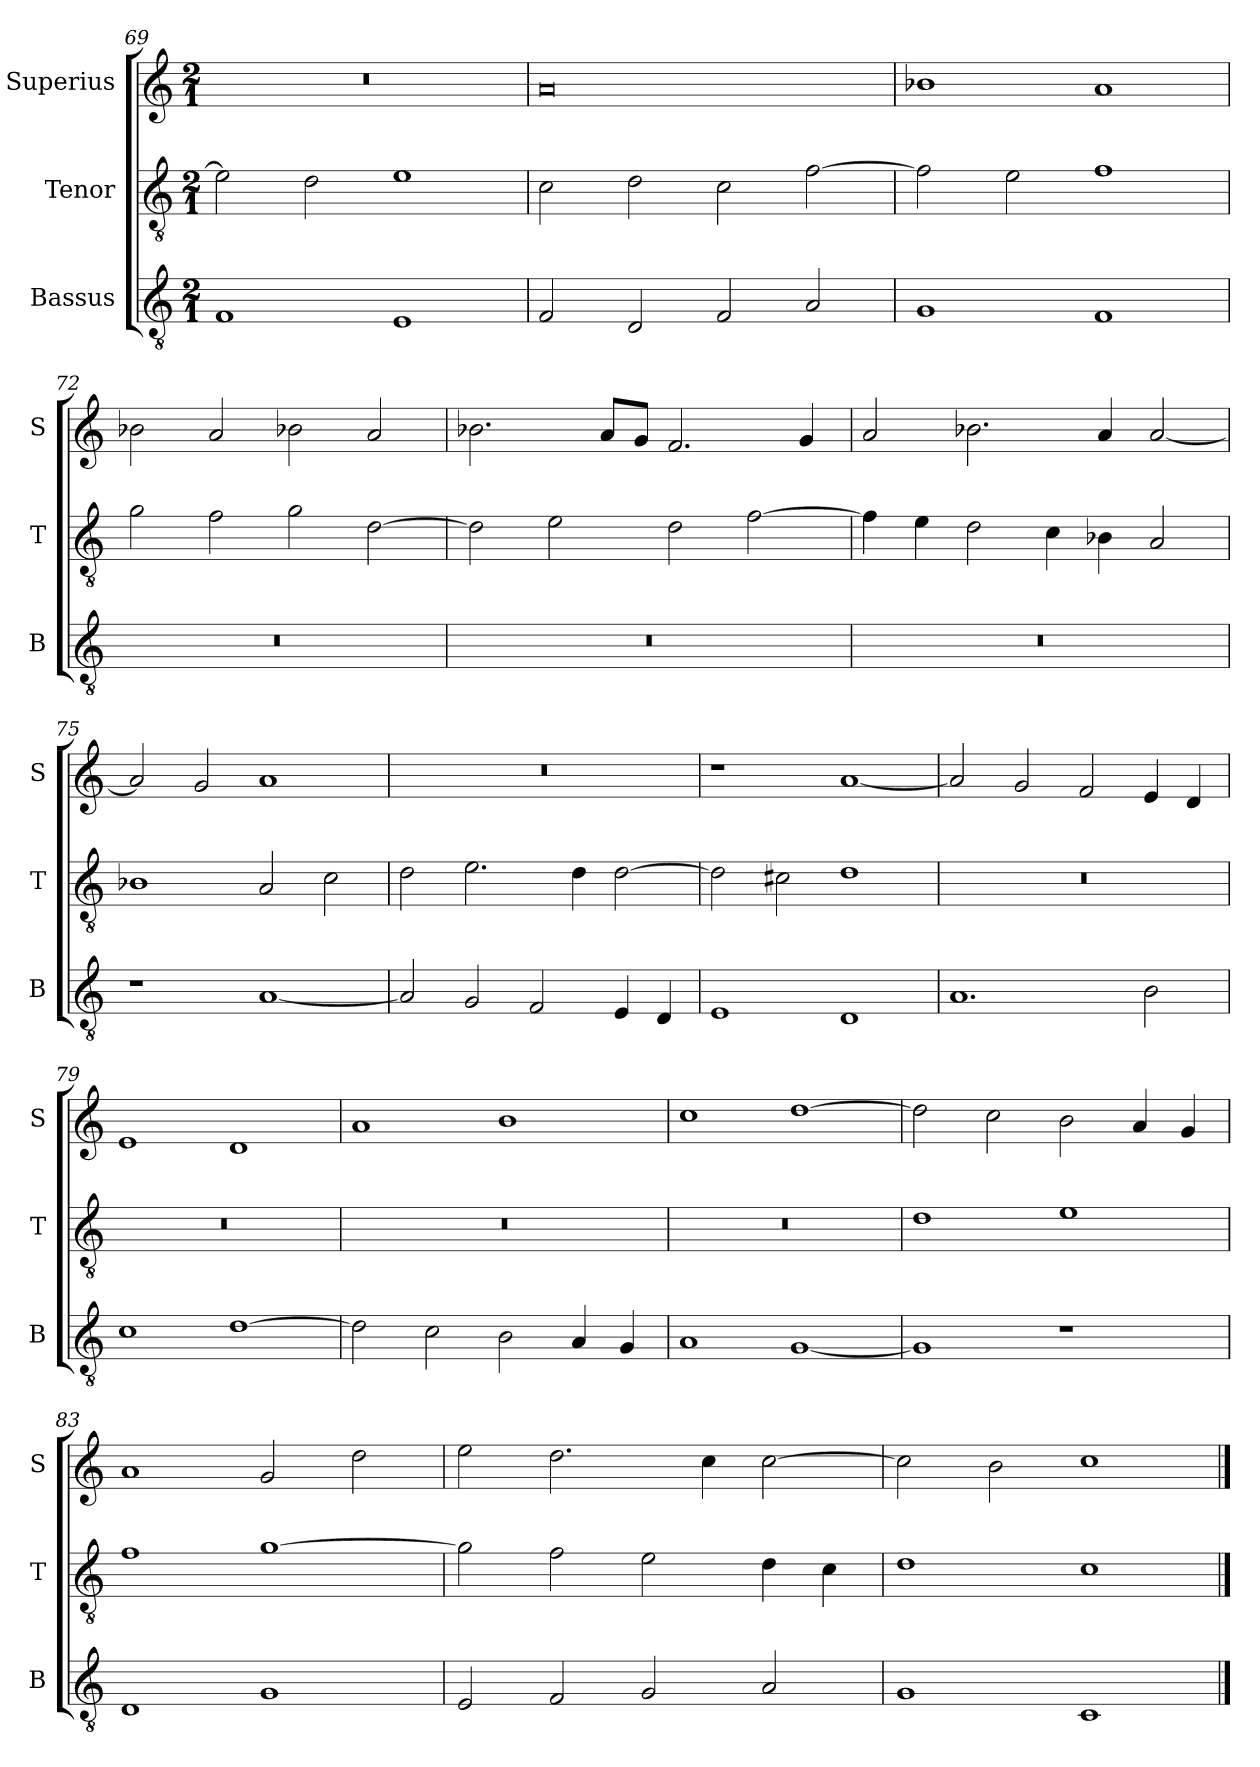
**kern	**kern	**kern
*part3	*part2	*part1
*staff3	*staff2	*staff1
*I"Bassus	*I"Tenor	*I"Superius
*I'B	*I'T	*I'S
*clefGv2	*clefGv2	*clefG2
*k[]	*k[]	*k[]
*M2/1	*M2/1	*M2/1
=69	=69	=69
1F	2e\]	0r
.	2d\	.
1E	1e	.
=70	=70	=70
2F/	2c\	0a
2D/	2d\	.
2F/	2c\	.
2A/	[2f\	.
=71	=71	=71
1G	2f\]	1b-X
.	2e\	.
1F	1f	1a
=72	=72	=72
0r	2g\	2b-X\
.	2f\	2a/
.	2g\	2b-X\
.	[2d\	2a/
=73	=73	=73
0r	2d\]	2.b-X\
.	2e\	.
.	.	8a/L
.	.	8g/J
.	2d\	2.f/
.	[2f\	.
.	.	4g/
=74	=74	=74
0r	4f\]	2a/
.	4e\	.
.	2d\	2.b-X\
.	4c\	.
.	4B-X\	4a/
.	2A/	[2a/
=75	=75	=75
1r	1B-X	2a/]
.	.	2g/
[1A	2A/	1a
.	2c\	.
=76	=76	=76
2A/]	2d\	0r
2G/	2.e\	.
2F/	.	.
.	4d\	.
4E/	[2d\	.
4D/	.	.
=77	=77	=77
1E	2d\]	1r
.	2c#X\	.
1D	1d	[1a
=78	=78	=78
1.A	0r	2a/]
.	.	2g/
.	.	2f/
2B\	.	4e/
.	.	4d/
=79	=79	=79
1c	0r	1e
[1d	.	1d
=80	=80	=80
2d\]	0r	1a
2c\	.	.
2B\	.	1b
4A/	.	.
4G/	.	.
=81	=81	=81
1A	0r	1cc
[1G	.	[1dd
=82	=82	=82
1G]	1d	2dd\]
.	.	2cc\
1r	1e	2b\
.	.	4a/
.	.	4g/
=83	=83	=83
1D	1f	1a
1G	[1g	2g/
.	.	2dd\
=84	=84	=84
2E/	2g\]	2ee\
2F/	2f\	2.dd\
2G/	2e\	.
.	.	4cc\
2A/	4d\	[2cc\
.	4c\	.
=85	=85	=85
1G	1d	2cc\]
.	.	2b\
1C	1c	1cc
==	==	==
*-	*-	*-
